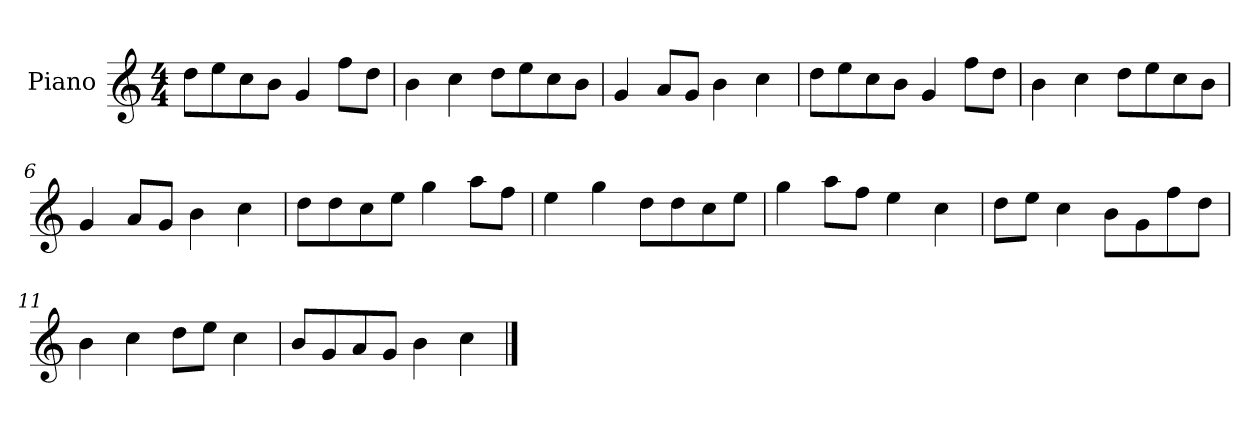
**kern
*part1
*staff1
*I"Piano
*I'P-no
*clefG2
*k[]
*M4/4
*MM90
=1
8dd\L
8ee\
8cc\
8b\J
4g/
8ff\L
8dd\J
=2
4b\
4cc\
8dd\L
8ee\
8cc\
8b\J
=3
4g/
8a/L
8g/J
4b\
4cc\
=4
8dd\L
8ee\
8cc\
8b\J
4g/
8ff\L
8dd\J
=5
4b\
4cc\
8dd\L
8ee\
8cc\
8b\J
=6
4g/
8a/L
8g/J
4b\
4cc\
!!LO:LB:g=z
=7
8dd\L
8dd\
8cc\
8ee\J
4gg\
8aa\L
8ff\J
=8
4ee\
4gg\
8dd\L
8dd\
8cc\
8ee\J
=9
4gg\
8aa\L
8ff\J
4ee\
4cc\
=10
8dd\L
8ee\J
4cc\
8b\L
8g\
8ff\
8dd\J
=11
4b\
4cc\
8dd\L
8ee\J
4cc\
=12
8b/L
8g/
8a/
8g/J
4b\
4cc\
==
*-
